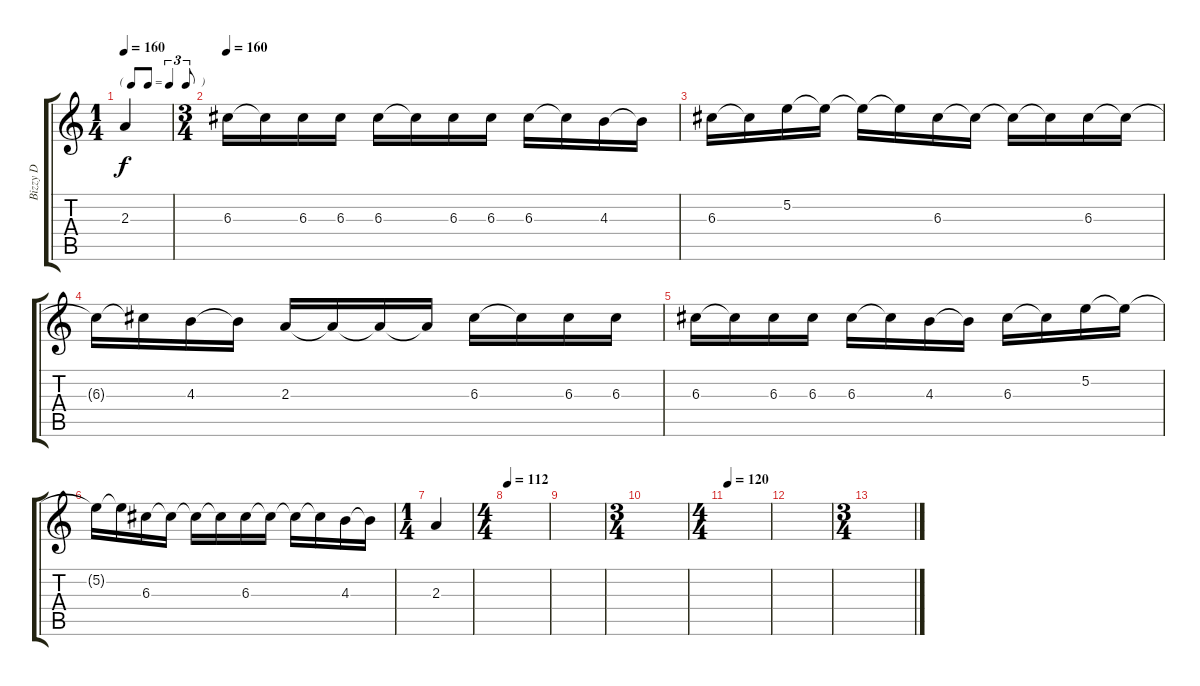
\track ("Bizzy D                gtr 3" "Bizzy D   ") {instrument distortionguitar}
\staff {score tabs}
\tuning (E4 B3 G3 D3 A2 E2) {hide}
\ts (1 4)
\tf triplet8th
\tempo 160
\clef g2
\ks c
2.3.4{dy f} |
\ts (3 4)
\tempo 160
6.3.16 6.3{t}.16 6.3.16 6.3.16 6.3.16 6.3{t}.16 6.3.16 6.3.16 6.3.16 6.3{t}.16 4.3.16 4.3{t}.16 |
6.3.16 6.3{t}.16 5.2.16 5.2{t}.16 5.2{t}.16 5.2{t}.16 6.3.16 6.3{t}.16 6.3{t}.16 6.3{t}.16 6.3.16 6.3{t}.16 |
6.3{t}.16 6.3{t}.16 4.3.16 4.3{t}.16 2.3.16 2.3{t}.16 2.3{t}.16 2.3{t}.16 6.3.16 6.3{t}.16 6.3.16 6.3.16 |
6.3.16 6.3{t}.16 6.3.16 6.3.16 6.3.16 6.3{t}.16 4.3.16 4.3{t}.16 6.3.16 6.3{t}.16 5.2.16 5.2{t}.16 |
5.2{t}.16 5.2{t}.16 6.3.16 6.3{t}.16 6.3{t}.16 6.3{t}.16 6.3.16 6.3{t}.16 6.3{t}.16 6.3{t}.16 4.3.16 4.3{t}.16 |
\ts (1 4)
2.3.4 |
\ts (4 4)
\tempo 120
\tempo 112
|
|
\ts (3 4)
|
\ts (4 4)
\tempo 120
|
|
\ts (3 4)
